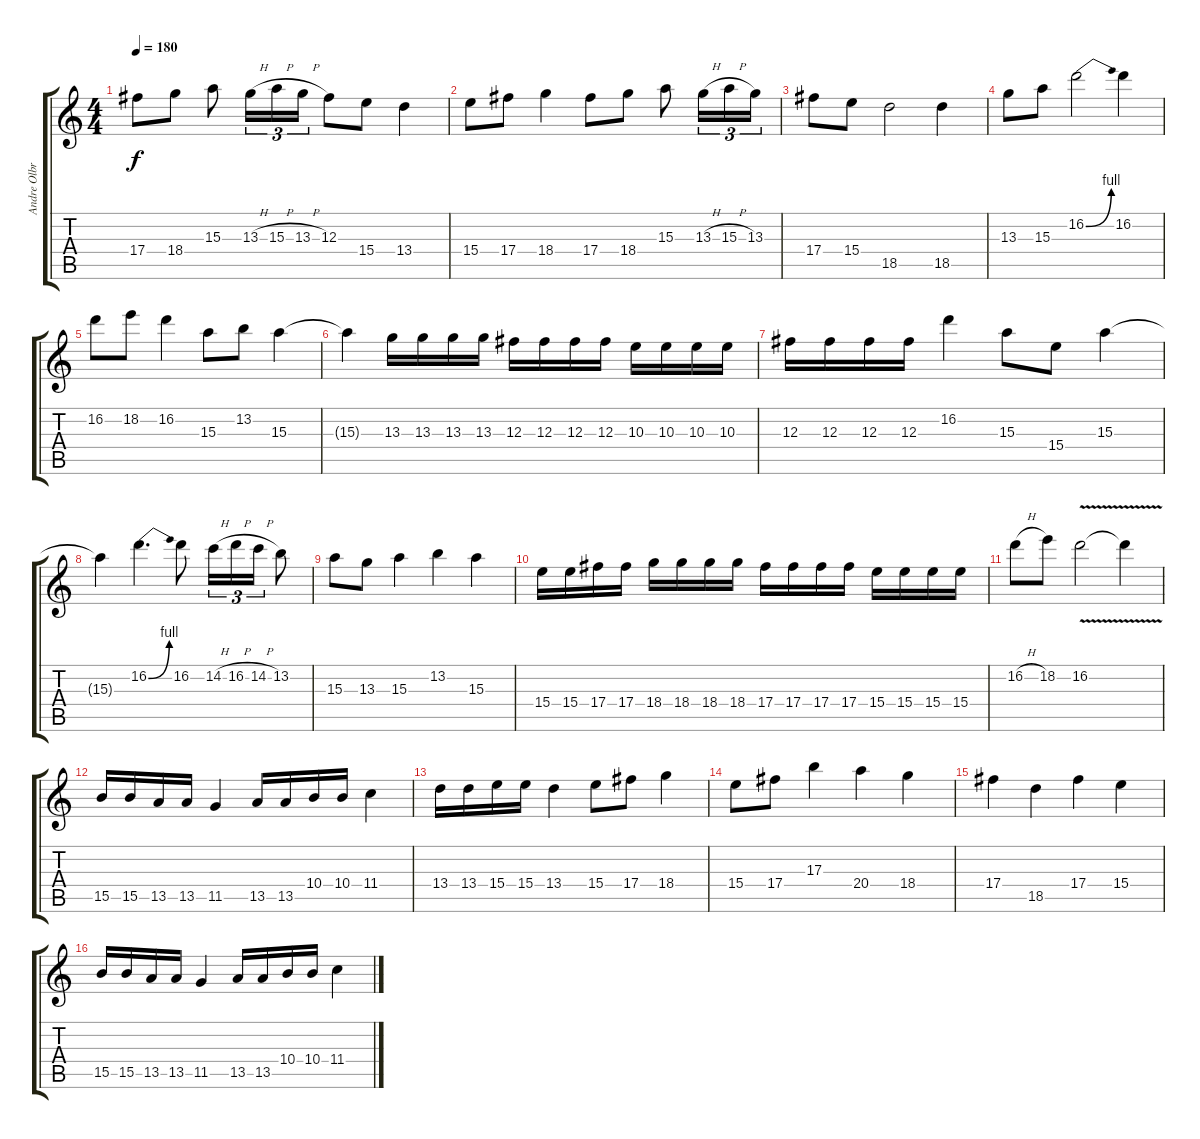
\track ("Andre Olbrich" "Andre Olbr") {instrument overdrivenguitar}
\staff {score tabs}
\tuning (Eb4 Bb3 Gb3 Db3 Ab2 Eb2) {hide}
\ts (4 4)
\tempo 180
\clef g2
\ks c
17.4.8{dy f} 18.4.8 15.3.8 13.3{h}.16{tu (3 2)} 15.3{h}.16{tu (3 2)} 13.3{h}.16{tu (3 2)} 12.3.8 15.4.8 13.4.4 |
15.4.8 17.4.8 18.4.4 17.4.8 18.4.8 15.3.8 13.3{h}.16{tu (3 2)} 15.3{h}.16{tu (3 2)} 13.3.16{tu (3 2)} |
17.4.8 15.4.8 18.5.2 18.5.4 |
13.3.8 15.3.8 16.2{be (bend 0 0 60 4)}.2 16.2.4 |
16.2.8 18.2.8 16.2.4 15.3.8 13.2.8 15.3.4 |
15.3{t}.4 13.3.16 13.3.16 13.3.16 13.3.16 12.3.16 12.3.16 12.3.16 12.3.16 10.3.16 10.3.16 10.3.16 10.3.16 |
12.3.16 12.3.16 12.3.16 12.3.16 16.2.4 15.3.8 15.4.8 15.3.4 |
15.3{t}.4 16.2{be (bend 0 0 60 4)}.4{d} 16.2.8 14.2{h}.16{tu (3 2)} 16.2{h}.16{tu (3 2)} 14.2{h}.16{tu (3 2)} 13.2.8 |
15.3.8 13.3.8 15.3.4 13.2.4 15.3.4 |
15.4.16 15.4.16 17.4.16 17.4.16 18.4.16 18.4.16 18.4.16 18.4.16 17.4.16 17.4.16 17.4.16 17.4.16 15.4.16 15.4.16 15.4.16 15.4.16 |
16.2{h}.8 18.2.8 16.2{v}.2 16.2{t}.4 |
15.5.16 15.5.16 13.5.16 13.5.16 11.5.4 13.5.16 13.5.16 10.4.16 10.4.16 11.4.4 |
13.4.16 13.4.16 15.4.16 15.4.16 13.4.4 15.4.8 17.4.8 18.4.4 |
15.4.8 17.4.8 17.3.4 20.4.4 18.4.4 |
17.4.4 18.5.4 17.4.4 15.4.4 |
15.5.16 15.5.16 13.5.16 13.5.16 11.5.4 13.5.16 13.5.16 10.4.16 10.4.16 11.4.4
